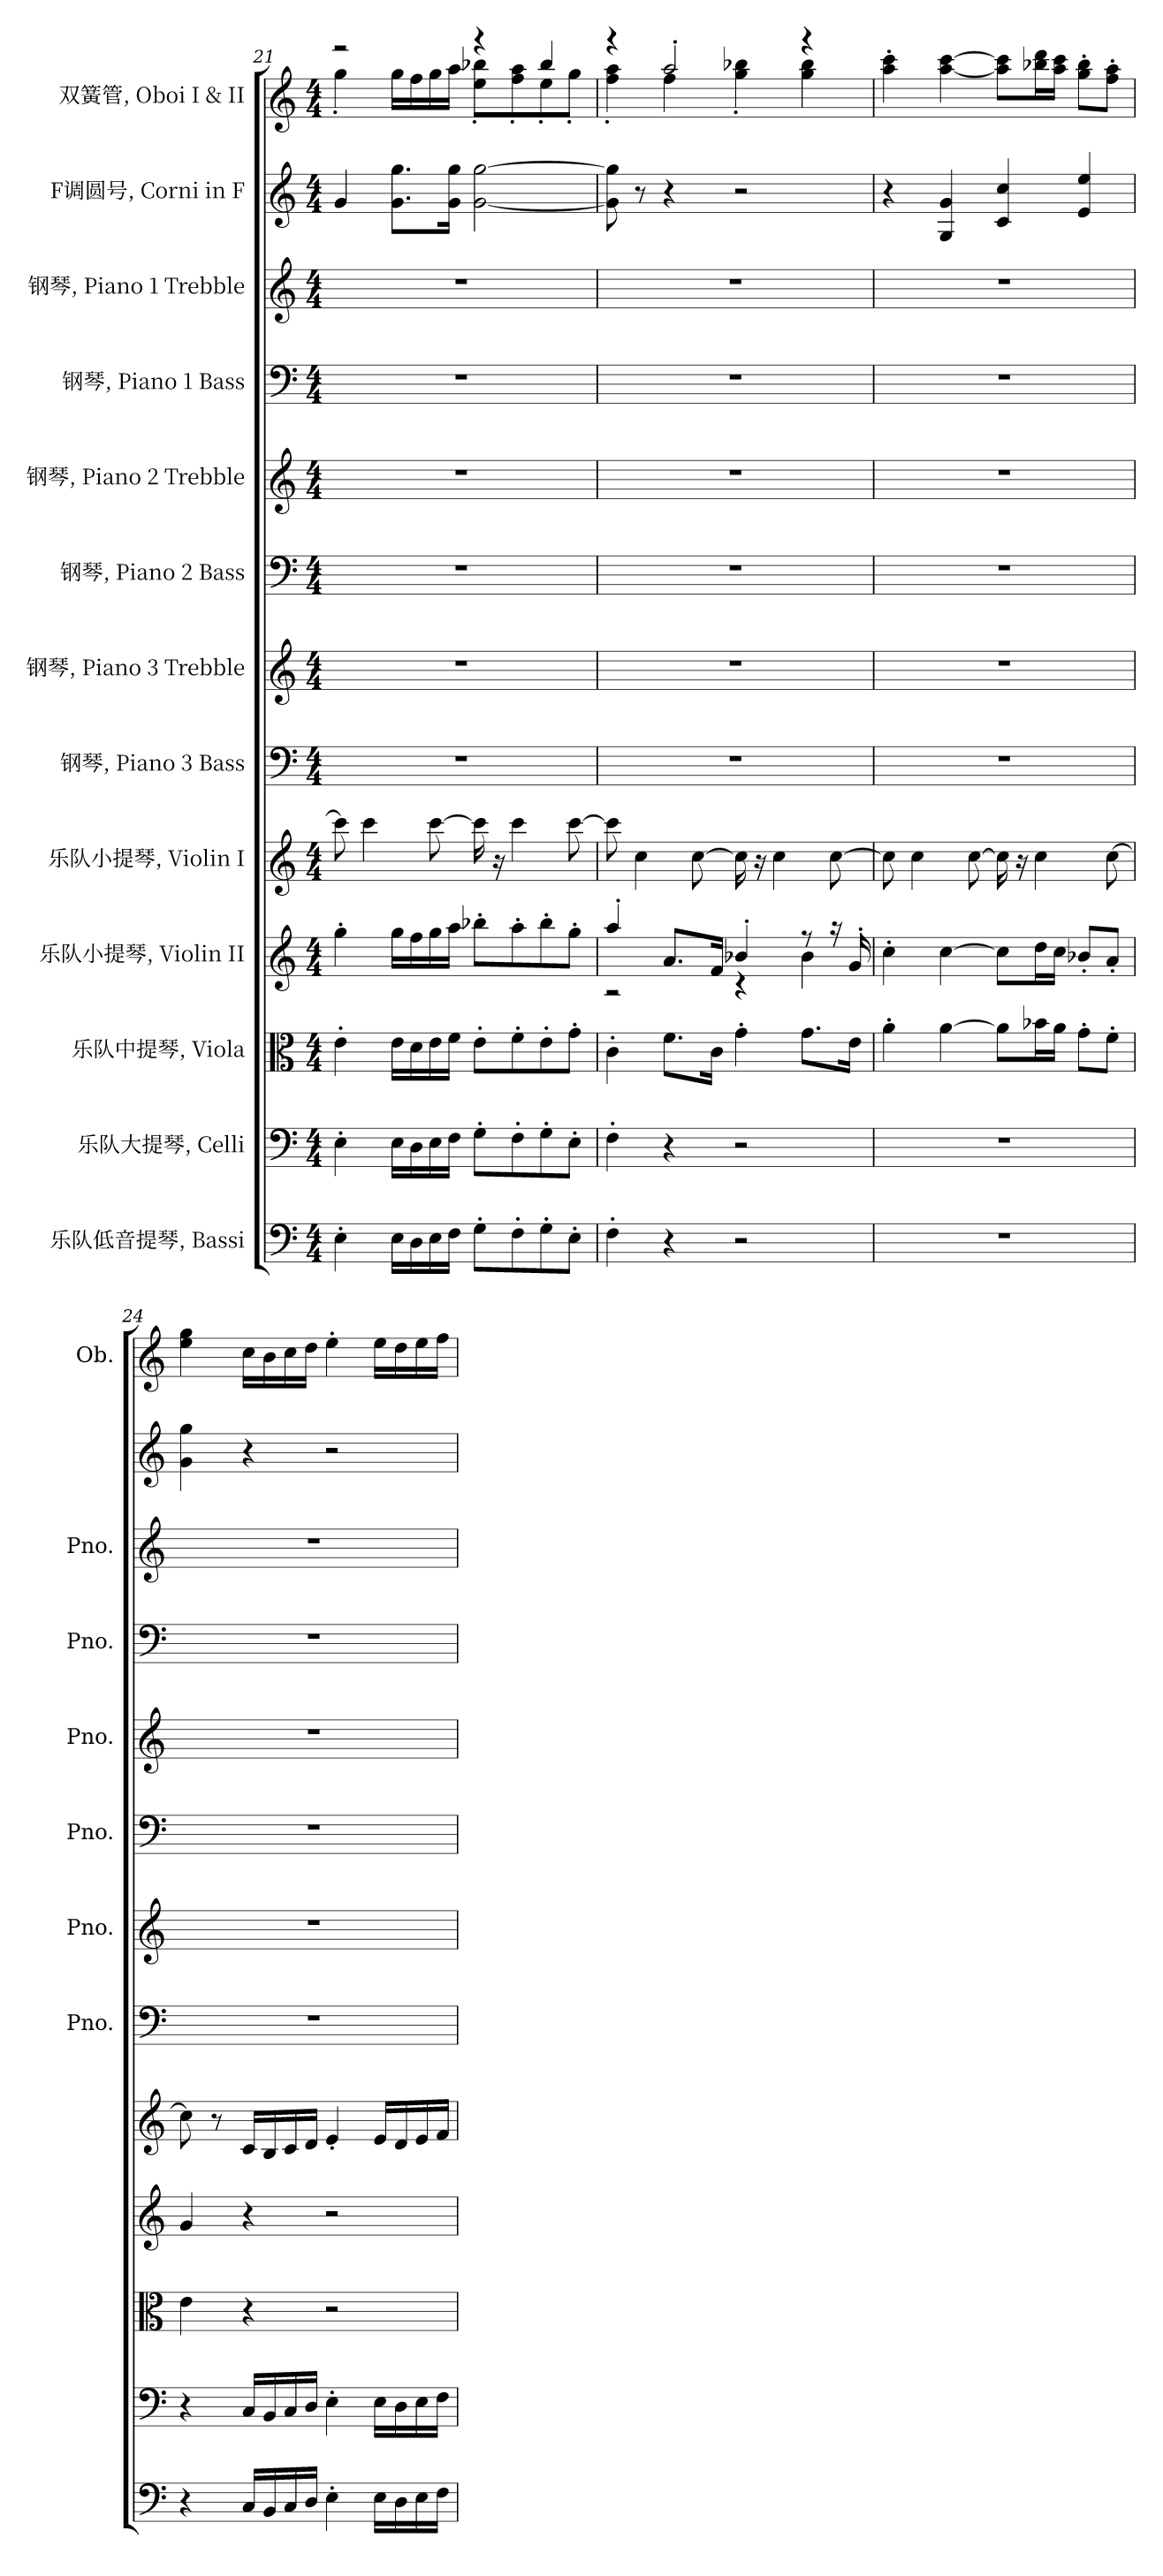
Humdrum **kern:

**kern	**kern	**kern	**kern	**kern	**kern	**kern	**kern	**kern	**kern	**kern	**kern	**kern
*part13	*part12	*part11	*part10	*part9	*part8	*part7	*part6	*part5	*part4	*part3	*part2	*part1
*staff13	*staff12	*staff11	*staff10	*staff9	*staff8	*staff7	*staff6	*staff5	*staff4	*staff3	*staff2	*staff1
*I"乐队低音提琴, Bassi	*I"乐队大提琴, Celli	*I"乐队中提琴, Viola	*I"乐队小提琴, Violin II	*I"乐队小提琴, Violin I	*I"钢琴, Piano 3 Bass	*I"钢琴, Piano 3 Trebble	*I"钢琴, Piano 2 Bass	*I"钢琴, Piano 2 Trebble	*I"钢琴, Piano 1 Bass	*I"钢琴, Piano 1 Trebble	*I"F调圆号, Corni in F	*I"双簧管, Oboi I &amp; II
*	*	*	*	*	*I'Pno.	*I'Pno.	*I'Pno.	*I'Pno.	*I'Pno.	*I'Pno.	*	*I'Ob.
*clefF4	*clefF4	*clefC3	*clefG2	*clefG2	*clefF4	*clefG2	*clefF4	*clefG2	*clefF4	*clefG2	*clefG2	*clefG2
*ITrd7c12	*	*	*	*	*	*	*	*	*	*	*ITrd4c7	*
*k[]	*k[]	*k[]	*k[]	*k[]	*k[]	*k[]	*k[]	*k[]	*k[]	*k[]	*k[b-]	*k[]
*M4/4	*M4/4	*M4/4	*M4/4	*M4/4	*M4/4	*M4/4	*M4/4	*M4/4	*M4/4	*M4/4	*M4/4	*M4/4
*MM127	*MM127	*MM127	*MM127	*MM127	*MM127	*MM127	*MM127	*MM127	*MM127	*MM127	*MM127	*MM127
=21	=21	=21	=21	=21	=21	=21	=21	=21	=21	=21	=21	=21
*	*	*	*	*	*	*	*	*	*	*	*	*^
4EE'\	4E'\	4e'\	4gg'\	8ccc\]	1r	1r	1r	1r	1r	1r	4c/	2r	4gg'\
.	.	.	.	4ccc\	.	.	.	.	.	.	.	.	.
16EE\LL	16E\LL	16e\LL	16gg\LL	.	.	.	.	.	.	.	8.c\ 8.cc\L	.	16gg\LL
16DD\	16D\	16d\	16ff\	.	.	.	.	.	.	.	.	.	16ff\
16EE\	16E\	16e\	16gg\	[8ccc\	.	.	.	.	.	.	.	.	16gg\
16FF\JJ	16F\JJ	16f\JJ	16aa\JJ	.	.	.	.	.	.	.	16c\ 16cc\Jk	.	16aa\JJ
8GG'\L	8G'\L	8e'\L	8bb-X'\L	16ccc\]	.	.	.	.	.	.	[2c\ [2cc\	4r	8ee\' 8bb-X\'L
.	.	.	.	16r	.	.	.	.	.	.	.	.	.
8FF'\	8F'\	8f'\	8aa'\	4ccc\	.	.	.	.	.	.	.	.	8ff\' 8aa\'
8GG'\	8G'\	8e'\	8bb-'\	.	.	.	.	.	.	.	.	4bb-/	8ee'\
8EE'\J	8E'\J	8g'\J	8gg'\J	[8ccc\	.	.	.	.	.	.	.	.	8gg'\J
!!LO:PB:g=z	!!
=22	=22	=22	=22	=22	=22	=22	=22	=22	=22	=22	=22	=22	=22
*	*	*	*^	*	*	*	*	*	*	*	*	*	*
4FF'\	4F'\	4c'\	4aa'/	2r	8ccc\]	1r	1r	1r	1r	1r	1r	8c\] 8cc\]	4r	4ff\' 4aa\'
.	.	.	.	.	4cc\	.	.	.	.	.	.	8r	.	.
*	*	*	*	*	*	*	*	*	*	*	*	*	*MM126	*
4r	4r	8.f\L	8.a/L	.	.	.	.	.	.	.	.	4r	2aa'/	4ff\
.	.	.	.	.	[8cc\	.	.	.	.	.	.	.	.	.
.	.	16c\Jk	16f/Jk	.	.	.	.	.	.	.	.	.	.	.
2r	2r	4g'\	4b-X'/	4r	16cc\]	.	.	.	.	.	.	2r	.	4gg\' 4bb-X\'
.	.	.	.	.	16r	.	.	.	.	.	.	.	.	.
.	.	.	.	.	4cc\	.	.	.	.	.	.	.	.	.
.	.	8.g\L	8r	4b-\	.	.	.	.	.	.	.	.	4r	4gg\ 4bb-\
.	.	.	16r	.	[8cc\	.	.	.	.	.	.	.	.	.
.	.	16e\Jk	16g'/	.	.	.	.	.	.	.	.	.	.	.
*	*	*	*v	*v	*	*	*	*	*	*	*	*	*v	*v
=23	=23	=23	=23	=23	=23	=23	=23	=23	=23	=23	=23	=23
*	*	*	*	*	*	*	*	*	*	*	*	*MM128
1r	1r	4a'\	4cc'\	8cc\]	1r	1r	1r	1r	1r	1r	4r	4aa\' 4ccc\'
.	.	.	.	4cc\	.	.	.	.	.	.	.	.
*	*	*	*	*	*	*	*	*	*	*	*	*MM125
.	.	[4a\	[4cc\	.	.	.	.	.	.	.	4C/ 4c/	[4aa\ [4ccc\
.	.	.	.	[8cc\	.	.	.	.	.	.	.	.
*	*	*	*	*	*	*	*	*	*	*	*	*MM128
.	.	8a\L]	8cc\L]	16cc\]	.	.	.	.	.	.	4F/ 4f/	8aa\] 8ccc\]L
.	.	.	.	16r	.	.	.	.	.	.	.	.
.	.	16b-X\L	16dd\L	4cc\	.	.	.	.	.	.	.	16bb-X\ 16ddd\L
.	.	16a\JJ	16cc\JJ	.	.	.	.	.	.	.	.	16aa\ 16ccc\JJ
*	*	*	*	*	*	*	*	*	*	*	*	*MM126
.	.	8g'\L	8b-X'/L	.	.	.	.	.	.	.	4A/ 4a/	8gg\' 8bb-\'L
.	.	8f'\J	8a'/J	[8cc\	.	.	.	.	.	.	.	8ff\' 8aa\'J
=24	=24	=24	=24	=24	=24	=24	=24	=24	=24	=24	=24	=24
4r	4r	4e\	4g/	8cc\]	1r	1r	1r	1r	1r	1r	4c\ 4cc\	4ee\ 4gg\
.	.	.	.	8r	.	.	.	.	.	.	.	.
16CC/LL	16C/LL	4r	4r	16c/LL	.	.	.	.	.	.	4r	16cc\LL
16BBB/	16BB/	.	.	16B/	.	.	.	.	.	.	.	16b\
16CC/	16C/	.	.	16c/	.	.	.	.	.	.	.	16cc\
16DD/JJ	16D/JJ	.	.	16d/JJ	.	.	.	.	.	.	.	16dd\JJ
*	*	*	*	*	*	*	*	*	*	*	*	*MM125
4EE'\	4E'\	2r	2r	4e'/	.	.	.	.	.	.	2r	4ee'\
16EE\LL	16E\LL	.	.	16e/LL	.	.	.	.	.	.	.	16ee\LL
16DD\	16D\	.	.	16d/	.	.	.	.	.	.	.	16dd\
16EE\	16E\	.	.	16e/	.	.	.	.	.	.	.	16ee\
16FF\JJ	16F\JJ	.	.	16f/JJ	.	.	.	.	.	.	.	16ff\JJ
=	=	=	=	=	=	=	=	=	=	=	=	=
*-	*-	*-	*-	*-	*-	*-	*-	*-	*-	*-	*-	*-
